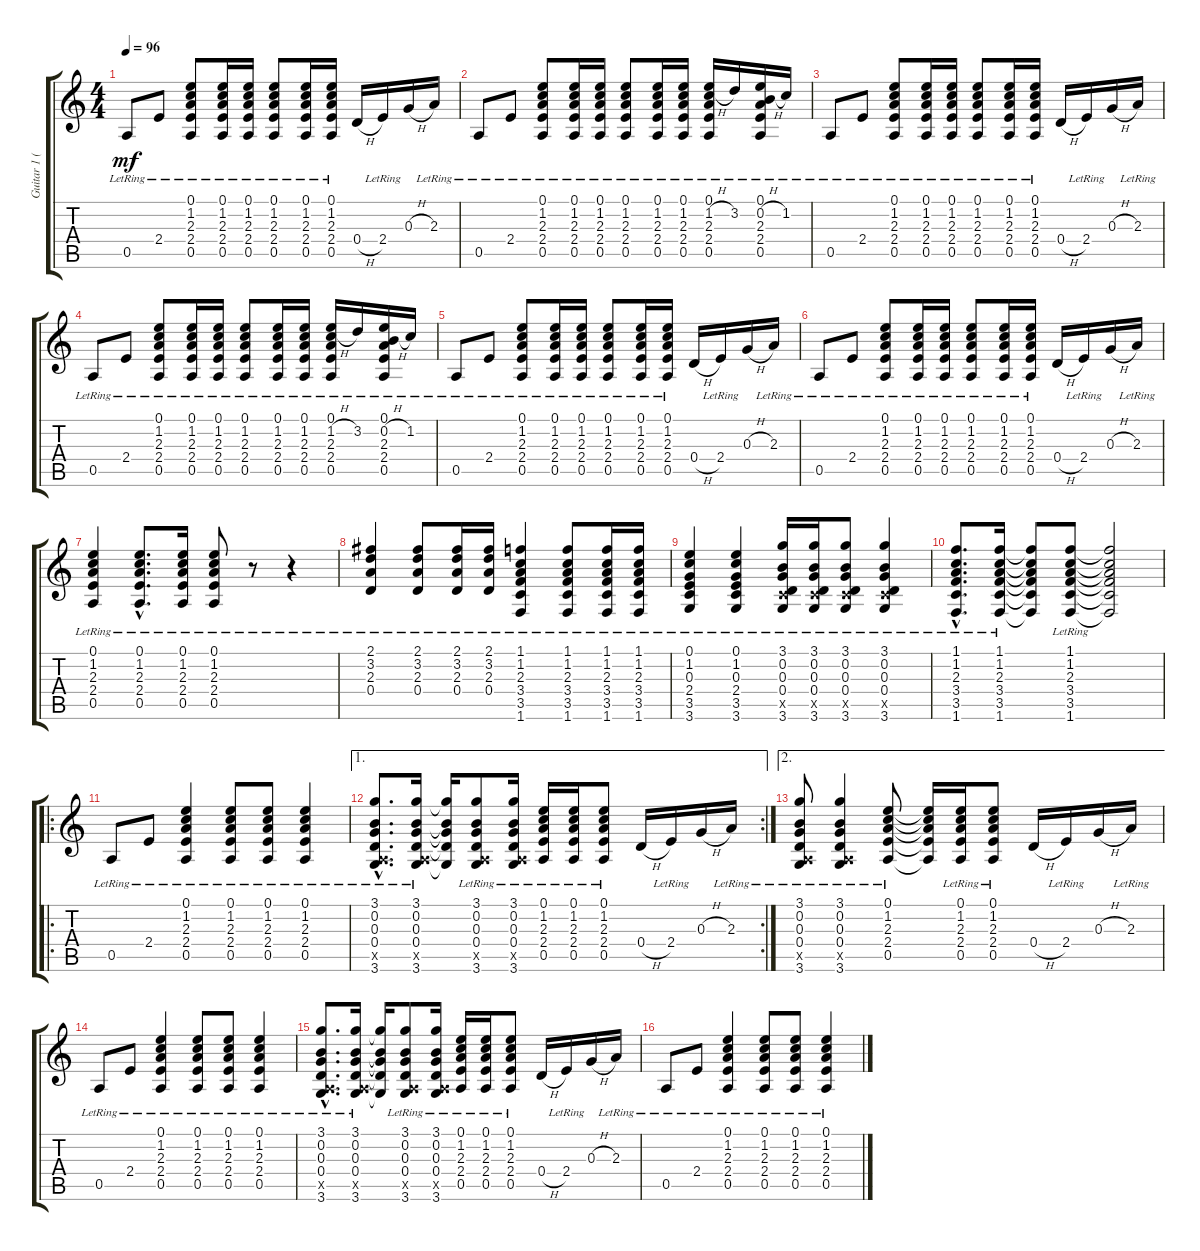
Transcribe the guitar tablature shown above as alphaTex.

\track ("Guitar 1 (Acoustic)" "Guitar 1 (") {instrument acousticguitarsteel}
\staff {score tabs}
\tuning (E4 B3 G3 D3 A2 E2) {hide}
\ts (4 4)
\tempo 96
\clef g2
\ks c
0.5{lr}.8{dy mf} 2.4{lr}.8 (0.1{lr} 1.2{lr} 2.3{lr} 2.4{lr} 0.5{lr}).8 (0.1{lr} 1.2{lr} 2.3{lr} 2.4{lr} 0.5{lr}).16 (0.1{lr} 1.2{lr} 2.3{lr} 2.4{lr} 0.5{lr}).16 (0.1{lr} 1.2{lr} 2.3{lr} 2.4{lr} 0.5{lr}).8 (0.1{lr} 1.2{lr} 2.3{lr} 2.4{lr} 0.5{lr}).16 (0.1{lr} 1.2{lr} 2.3{lr} 2.4{lr} 0.5{lr}).16 0.4{h}.16 2.4{lr}.16 0.3{h}.16 2.3{lr}.16 |
0.5{lr}.8 2.4{lr}.8 (0.1{lr} 1.2{lr} 2.3{lr} 2.4{lr} 0.5{lr}).8 (0.1{lr} 1.2{lr} 2.3{lr} 2.4{lr} 0.5{lr}).16 (0.1{lr} 1.2{lr} 2.3{lr} 2.4{lr} 0.5{lr}).16 (0.1{lr} 1.2{lr} 2.3{lr} 2.4{lr} 0.5{lr}).8 (0.1{lr} 1.2{lr} 2.3{lr} 2.4{lr} 0.5{lr}).16 (0.1{lr} 1.2{lr} 2.3{lr} 2.4{lr} 0.5{lr}).16 (0.1{lr} 1.2{h} 2.3{lr} 2.4{lr} 0.5{lr}).16 3.2{lr}.16 (0.1{lr} 0.2{h} 2.3{lr} 2.4{lr} 0.5{lr}).16 1.2{lr}.16 |
0.5{lr}.8 2.4{lr}.8 (0.1{lr} 1.2{lr} 2.3{lr} 2.4{lr} 0.5{lr}).8 (0.1{lr} 1.2{lr} 2.3{lr} 2.4{lr} 0.5{lr}).16 (0.1{lr} 1.2{lr} 2.3{lr} 2.4{lr} 0.5{lr}).16 (0.1{lr} 1.2{lr} 2.3{lr} 2.4{lr} 0.5{lr}).8 (0.1{lr} 1.2{lr} 2.3{lr} 2.4{lr} 0.5{lr}).16 (0.1{lr} 1.2{lr} 2.3{lr} 2.4{lr} 0.5{lr}).16 0.4{h}.16 2.4{lr}.16 0.3{h}.16 2.3{lr}.16 |
0.5{lr}.8 2.4{lr}.8 (0.1{lr} 1.2{lr} 2.3{lr} 2.4{lr} 0.5{lr}).8 (0.1{lr} 1.2{lr} 2.3{lr} 2.4{lr} 0.5{lr}).16 (0.1{lr} 1.2{lr} 2.3{lr} 2.4{lr} 0.5{lr}).16 (0.1{lr} 1.2{lr} 2.3{lr} 2.4{lr} 0.5{lr}).8 (0.1{lr} 1.2{lr} 2.3{lr} 2.4{lr} 0.5{lr}).16 (0.1{lr} 1.2{lr} 2.3{lr} 2.4{lr} 0.5{lr}).16 (0.1{lr} 1.2{h} 2.3{lr} 2.4{lr} 0.5{lr}).16 3.2{lr}.16 (0.1{lr} 0.2{h} 2.3{lr} 2.4{lr} 0.5{lr}).16 1.2{lr}.16 |
0.5{lr}.8 2.4{lr}.8 (0.1{lr} 1.2{lr} 2.3{lr} 2.4{lr} 0.5{lr}).8 (0.1{lr} 1.2{lr} 2.3{lr} 2.4{lr} 0.5{lr}).16 (0.1{lr} 1.2{lr} 2.3{lr} 2.4{lr} 0.5{lr}).16 (0.1{lr} 1.2{lr} 2.3{lr} 2.4{lr} 0.5{lr}).8 (0.1{lr} 1.2{lr} 2.3{lr} 2.4{lr} 0.5{lr}).16 (0.1{lr} 1.2{lr} 2.3{lr} 2.4{lr} 0.5{lr}).16 0.4{h}.16 2.4{lr}.16 0.3{h}.16 2.3{lr}.16 |
0.5{lr}.8 2.4{lr}.8 (0.1{lr} 1.2{lr} 2.3{lr} 2.4{lr} 0.5{lr}).8 (0.1{lr} 1.2{lr} 2.3{lr} 2.4{lr} 0.5{lr}).16 (0.1{lr} 1.2{lr} 2.3{lr} 2.4{lr} 0.5{lr}).16 (0.1{lr} 1.2{lr} 2.3{lr} 2.4{lr} 0.5{lr}).8 (0.1{lr} 1.2{lr} 2.3{lr} 2.4{lr} 0.5{lr}).16 (0.1{lr} 1.2{lr} 2.3{lr} 2.4{lr} 0.5{lr}).16 0.4{h}.16 2.4{lr}.16 0.3{h}.16 2.3{lr}.16 |
(0.1{lr} 1.2{lr} 2.3{lr} 2.4{lr} 0.5{lr}).4 (0.1{hac lr} 1.2{hac lr} 2.3{hac lr} 2.4{hac lr} 0.5{hac lr}).8{d} (0.1{lr} 1.2{lr} 2.3{lr} 2.4{lr} 0.5{lr}).16 (0.1{lr} 1.2{lr} 2.3{lr} 2.4{lr} 0.5{lr}).8 r.8 r.4 |
(2.1{lr} 3.2{lr} 2.3{lr} 0.4{lr}).4 (2.1{lr} 3.2{lr} 2.3{lr} 0.4{lr}).8 (2.1{lr} 3.2{lr} 2.3{lr} 0.4{lr}).16 (2.1{lr} 3.2{lr} 2.3{lr} 0.4{lr}).16 (1.1{lr} 1.2{lr} 2.3{lr} 3.4{lr} 3.5{lr} 1.6{lr}).4 (1.1{lr} 1.2{lr} 2.3{lr} 3.4{lr} 3.5{lr} 1.6{lr}).8 (1.1{lr} 1.2{lr} 2.3{lr} 3.4{lr} 3.5{lr} 1.6{lr}).16 (1.1{lr} 1.2{lr} 2.3{lr} 3.4{lr} 3.5{lr} 1.6{lr}).16 |
(0.1{lr} 1.2{lr} 0.3{lr} 2.4{lr} 3.5{lr} 3.6{lr}).4 (0.1{lr} 1.2{lr} 0.3{lr} 2.4{lr} 3.5{lr} 3.6{lr}).4 (3.1{lr} 0.2{lr} 0.3{lr} 0.4{lr} 3.5{x} 3.6{lr}).16 (3.1{lr} 0.2{lr} 0.3{lr} 0.4{lr} 3.5{x} 3.6{lr}).16 (3.1{lr} 0.2{lr} 0.3{lr} 0.4{lr} 3.5{x} 3.6{lr}).8 (3.1{lr} 0.2{lr} 0.3{lr} 0.4{lr} 3.5{x} 3.6{lr}).4 |
(1.1{hac lr} 1.2{hac lr} 2.3{hac lr} 3.4{hac lr} 3.5{hac lr} 1.6{hac lr}).8{d} (1.1{lr} 1.2{lr} 2.3{lr} 3.4{lr} 3.5{lr} 1.6{lr}).16 (1.1{t} 1.2{t} 2.3{t} 3.4{t} 3.5{t} 1.6{t}).8 (1.1{lr} 1.2{lr} 2.3{lr} 3.4{lr} 3.5{lr} 1.6{lr}).8 (1.1{t} 1.2{t} 2.3{t} 3.4{t} 3.5{t} 1.6{t}).2 |
\ro
0.5{lr}.8 2.4{lr}.8 (0.1{lr} 1.2{lr} 2.3{lr} 2.4{lr} 0.5{lr}).4 (0.1{lr} 1.2{lr} 2.3{lr} 2.4{lr} 0.5{lr}).8 (0.1{lr} 1.2{lr} 2.3{lr} 2.4{lr} 0.5{lr}).8 (0.1{lr} 1.2{lr} 2.3{lr} 2.4{lr} 0.5{lr}).4 |
\ae 1
\rc 2
(3.1{hac lr} 0.2{hac lr} 0.3{hac lr} 0.4{hac lr} 0.5{hac x} 3.6{hac lr}).8{d} (3.1{lr} 0.2{lr} 0.3{lr} 0.4{lr} 0.5{x} 3.6{lr}).16 (3.1{t} 0.2{t} 0.3{t} 0.4{t} 3.6{t}).16 (3.1{lr} 0.2{lr} 0.3{lr} 0.4{lr} 0.5{x} 3.6{lr}).8 (3.1{lr} 0.2{lr} 0.3{lr} 0.4{lr} 0.5{x} 3.6{lr}).16 (0.1{lr} 1.2{lr} 2.3{lr} 2.4{lr} 0.5{lr}).16 (0.1{lr} 1.2{lr} 2.3{lr} 2.4{lr} 0.5{lr}).16 (0.1{lr} 1.2{lr} 2.3{lr} 2.4{lr} 0.5{lr}).8 0.4{h}.16 2.4{lr}.16 0.3{h}.16 2.3{lr}.16 |
\ae 2
(3.1{lr} 0.2{lr} 0.3{lr} 0.4{lr} 0.5{x} 3.6{lr}).8 (3.1{lr} 0.2{lr} 0.3{lr} 0.4{lr} 0.5{x} 3.6{lr}).4 (0.1{lr} 1.2{lr} 2.3{lr} 2.4{lr} 0.5{lr}).8 (0.1{t} 1.2{t} 2.3{t} 2.4{t} 0.5{t}).16 (0.1{lr} 1.2{lr} 2.3{lr} 2.4{lr} 0.5{lr}).16 (0.1{lr} 1.2{lr} 2.3{lr} 2.4{lr} 0.5{lr}).8 0.4{h}.16 2.4{lr}.16 0.3{h}.16 2.3{lr}.16 |
0.5{lr}.8 2.4{lr}.8 (0.1{lr} 1.2{lr} 2.3{lr} 2.4{lr} 0.5{lr}).4 (0.1{lr} 1.2{lr} 2.3{lr} 2.4{lr} 0.5{lr}).8 (0.1{lr} 1.2{lr} 2.3{lr} 2.4{lr} 0.5{lr}).8 (0.1{lr} 1.2{lr} 2.3{lr} 2.4{lr} 0.5{lr}).4 |
(3.1{hac lr} 0.2{hac lr} 0.3{hac lr} 0.4{hac lr} 0.5{hac x} 3.6{hac lr}).8{d} (3.1{lr} 0.2{lr} 0.3{lr} 0.4{lr} 0.5{x} 3.6{lr}).16 (3.1{t} 0.2{t} 0.3{t} 0.4{t} 3.6{t}).16 (3.1{lr} 0.2{lr} 0.3{lr} 0.4{lr} 0.5{x} 3.6{lr}).8 (3.1{lr} 0.2{lr} 0.3{lr} 0.4{lr} 0.5{x} 3.6{lr}).16 (0.1{lr} 1.2{lr} 2.3{lr} 2.4{lr} 0.5{lr}).16 (0.1{lr} 1.2{lr} 2.3{lr} 2.4{lr} 0.5{lr}).16 (0.1{lr} 1.2{lr} 2.3{lr} 2.4{lr} 0.5{lr}).8 0.4{h}.16 2.4{lr}.16 0.3{h}.16 2.3{lr}.16 |
0.5{lr}.8 2.4{lr}.8 (0.1{lr} 1.2{lr} 2.3{lr} 2.4{lr} 0.5{lr}).4 (0.1{lr} 1.2{lr} 2.3{lr} 2.4{lr} 0.5{lr}).8 (0.1{lr} 1.2{lr} 2.3{lr} 2.4{lr} 0.5{lr}).8 (0.1{lr} 1.2{lr} 2.3{lr} 2.4{lr} 0.5{lr}).4
